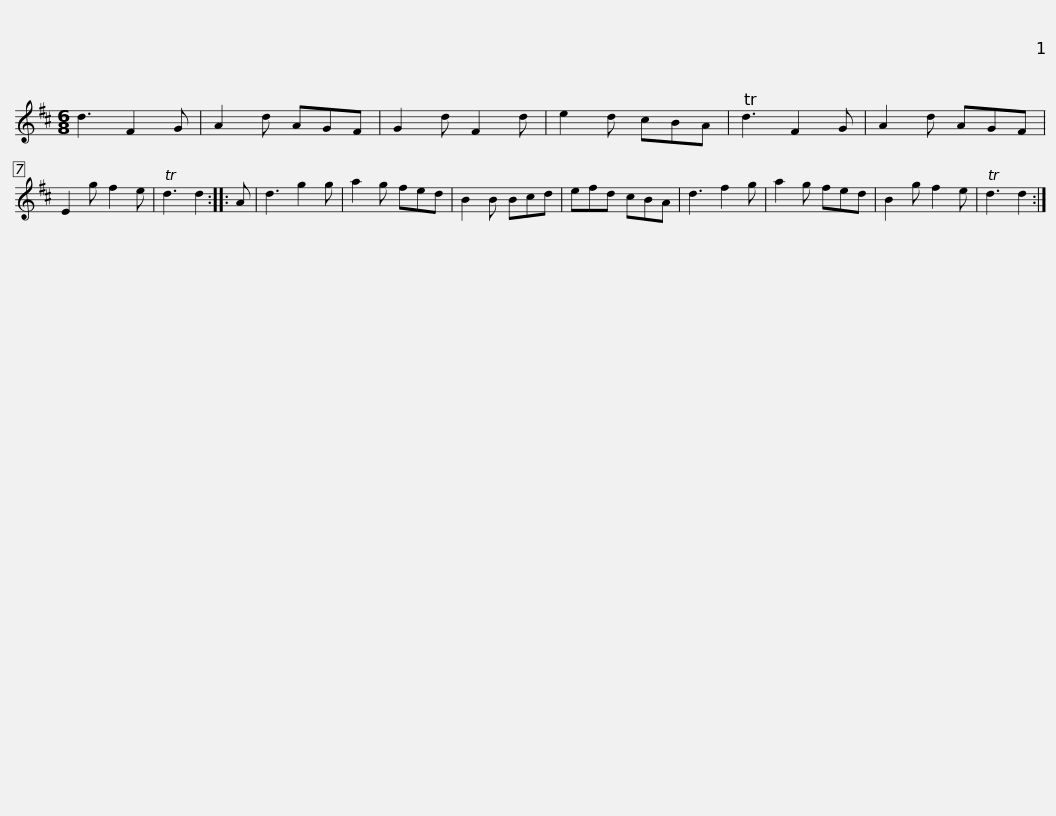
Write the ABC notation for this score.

X:1
L:1/8
M:6/8
I:linebreak $
K:D
V:1 treble
V:1
 d3 F2 G | A2 d AGF | G2 d F2 d | e2 d cBA | Td3 F2 G | %5
 A2 d AGF | E2 g f2 e | Td3 d2 :: A | d3 g2 g |$ %10
 a2 g fed | B2 B Bcd | efd cBA | d3 f2 g | a2 g fed | %15
 B2 g f2 e | Td3 d2 :| %17
